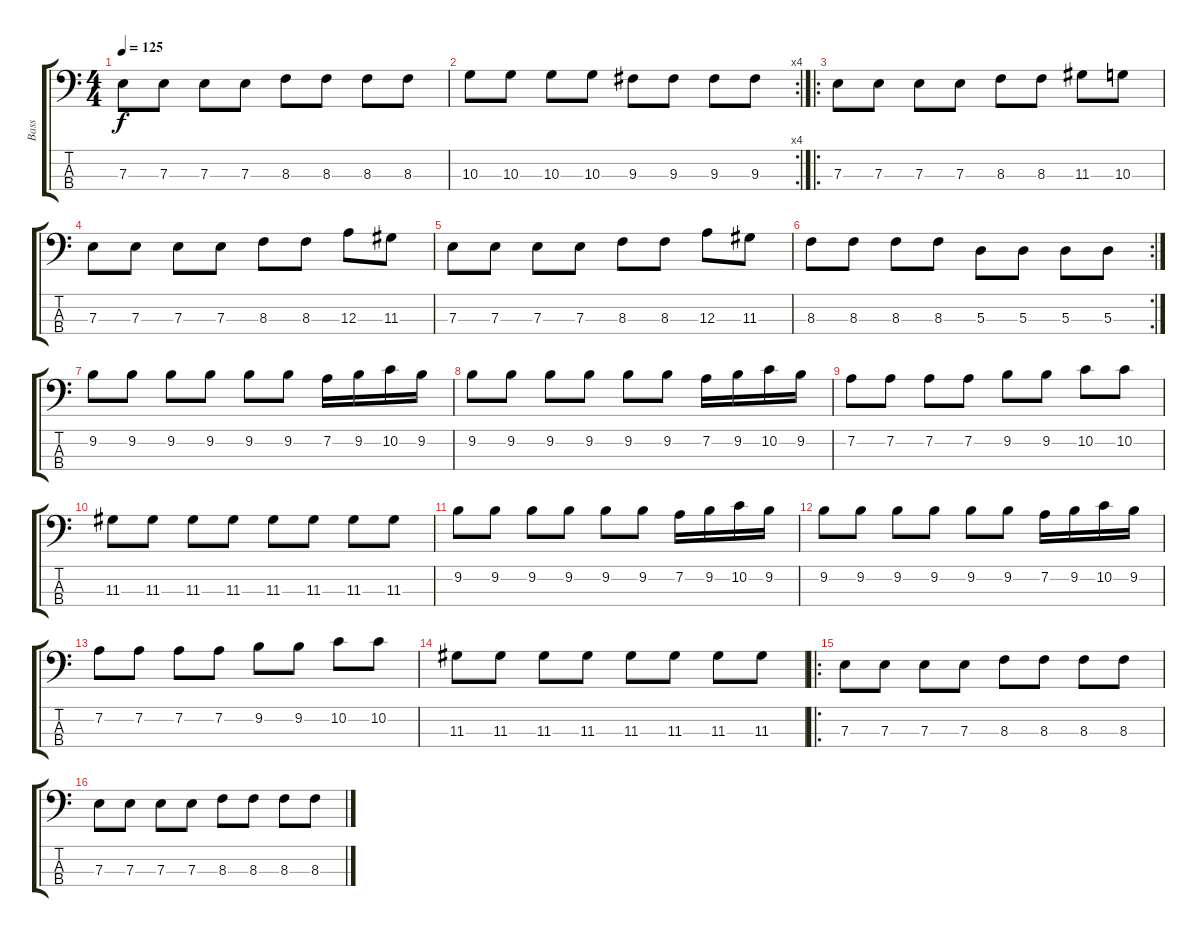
\track ("Bass" "Bass") {instrument electricbassfinger}
\staff {score tabs}
\tuning (G2 D2 A1 E1) {hide}
\ts (4 4)
\tempo 125
\clef f4
\ks c
7.3.8{dy f} 7.3.8 7.3.8 7.3.8 8.3.8 8.3.8 8.3.8 8.3.8 |
\rc 4
10.3.8 10.3.8 10.3.8 10.3.8 9.3.8 9.3.8 9.3.8 9.3.8 |
\ro
7.3.8 7.3.8 7.3.8 7.3.8 8.3.8 8.3.8 11.3.8 10.3.8 |
7.3.8 7.3.8 7.3.8 7.3.8 8.3.8 8.3.8 12.3.8 11.3.8 |
7.3.8 7.3.8 7.3.8 7.3.8 8.3.8 8.3.8 12.3.8 11.3.8 |
\rc 2
8.3.8 8.3.8 8.3.8 8.3.8 5.3.8 5.3.8 5.3.8 5.3.8 |
9.2.8 9.2.8 9.2.8 9.2.8 9.2.8 9.2.8 7.2.16 9.2.16 10.2.16 9.2.16 |
9.2.8 9.2.8 9.2.8 9.2.8 9.2.8 9.2.8 7.2.16 9.2.16 10.2.16 9.2.16 |
7.2.8 7.2.8 7.2.8 7.2.8 9.2.8 9.2.8 10.2.8 10.2.8 |
11.3.8 11.3.8 11.3.8 11.3.8 11.3.8 11.3.8 11.3.8 11.3.8 |
9.2.8 9.2.8 9.2.8 9.2.8 9.2.8 9.2.8 7.2.16 9.2.16 10.2.16 9.2.16 |
9.2.8 9.2.8 9.2.8 9.2.8 9.2.8 9.2.8 7.2.16 9.2.16 10.2.16 9.2.16 |
7.2.8 7.2.8 7.2.8 7.2.8 9.2.8 9.2.8 10.2.8 10.2.8 |
11.3.8 11.3.8 11.3.8 11.3.8 11.3.8 11.3.8 11.3.8 11.3.8 |
\ro
7.3.8 7.3.8 7.3.8 7.3.8 8.3.8 8.3.8 8.3.8 8.3.8 |
7.3.8 7.3.8 7.3.8 7.3.8 8.3.8 8.3.8 8.3.8 8.3.8
